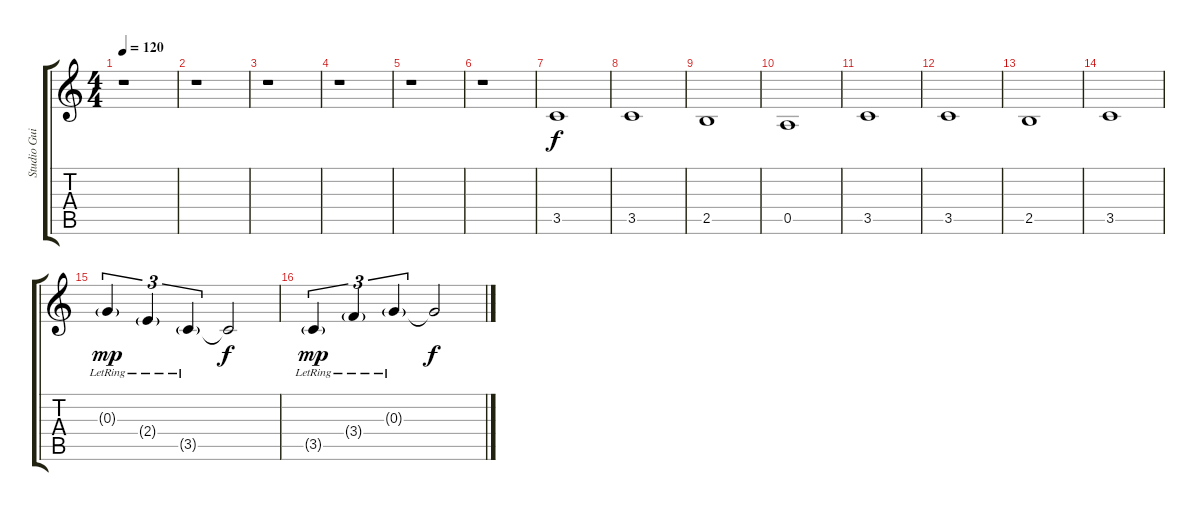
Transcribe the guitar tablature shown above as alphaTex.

\track ("Studio Guitar II (Oscar)" "Studio Gui") {instrument electricguitarclean}
\staff {score tabs}
\tuning (E4 B3 G3 D3 A2 E2) {hide}
\ts (4 4)
\tempo 120
\clef g2
\ks c
r.1{dy f} |
r.1 |
r.1 |
r.1 |
r.1 |
r.1 |
3.5.1{instrument electricguitarclean} |
3.5.1 |
2.5.1 |
0.5.1 |
3.5.1{instrument electricguitarclean} |
3.5.1 |
2.5.1 |
3.5.1 |
0.3{g lr}.4{tu (3 2) dy mp} 2.4{g lr}.4{tu (3 2)} 3.5{g lr}.4{tu (3 2)} 3.5{t}.2{dy f} |
3.5{g lr}.4{tu (3 2) dy mp} 3.4{g lr}.4{tu (3 2)} 0.3{g lr}.4{tu (3 2)} 0.3{t}.2{dy f}
